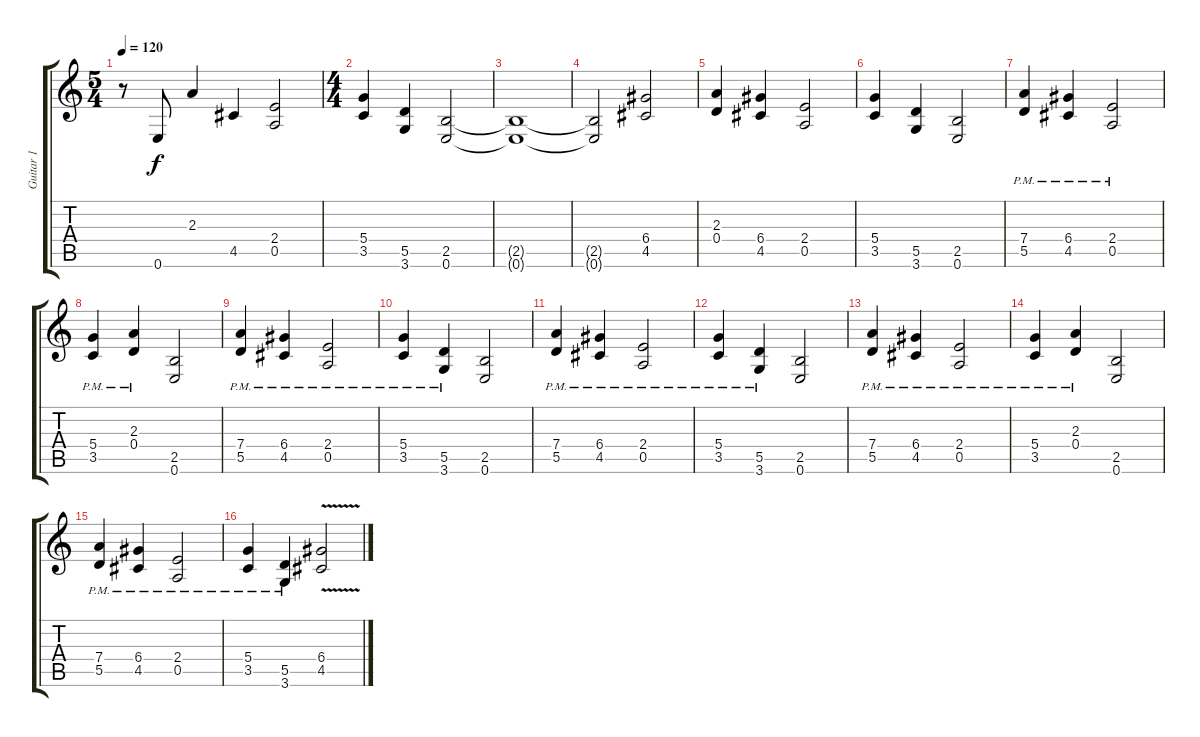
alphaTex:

\track ("Guitar 1" "Guitar 1") {instrument distortionguitar}
\staff {score tabs}
\tuning (E4 B3 G3 D3 A2 E2) {hide}
\ts (5 4)
\tempo 120
\clef g2
\ks c
r.8{dy f instrument distortionguitar} 0.6.8 2.3.4 4.5.4 (2.4 0.5).2 |
\ts (4 4)
(5.4 3.5).4 (5.5 3.6).4 (2.5 0.6).2 |
(2.5{t} 0.6{t}).1 |
(2.5{t} 0.6{t}).2 (6.4 4.5).2 |
(2.3 0.4).4 (6.4 4.5).4 (2.4 0.5).2 |
(5.4 3.5).4 (5.5 3.6).4 (2.5 0.6).2 |
(7.4{pm} 5.5).4 (6.4{pm} 4.5).4 (2.4{pm} 0.5).2 |
(5.4{pm} 3.5).4 (2.3{pm} 0.4).4 (2.5 0.6).2 |
(7.4{pm} 5.5).4 (6.4{pm} 4.5).4 (2.4{pm} 0.5).2 |
(5.4{pm} 3.5).4 (5.5{pm} 3.6).4 (2.5 0.6).2 |
(7.4{pm} 5.5).4 (6.4{pm} 4.5).4 (2.4{pm} 0.5).2 |
(5.4{pm} 3.5).4 (5.5{pm} 3.6).4 (2.5 0.6).2 |
(7.4{pm} 5.5).4 (6.4{pm} 4.5).4 (2.4{pm} 0.5).2 |
(5.4{pm} 3.5).4 (2.3{pm} 0.4).4 (2.5 0.6).2 |
(7.4{pm} 5.5).4 (6.4{pm} 4.5).4 (2.4{pm} 0.5).2 |
(5.4{pm} 3.5).4 (5.5{pm} 3.6).4 (6.4{v} 4.5{v}).2
